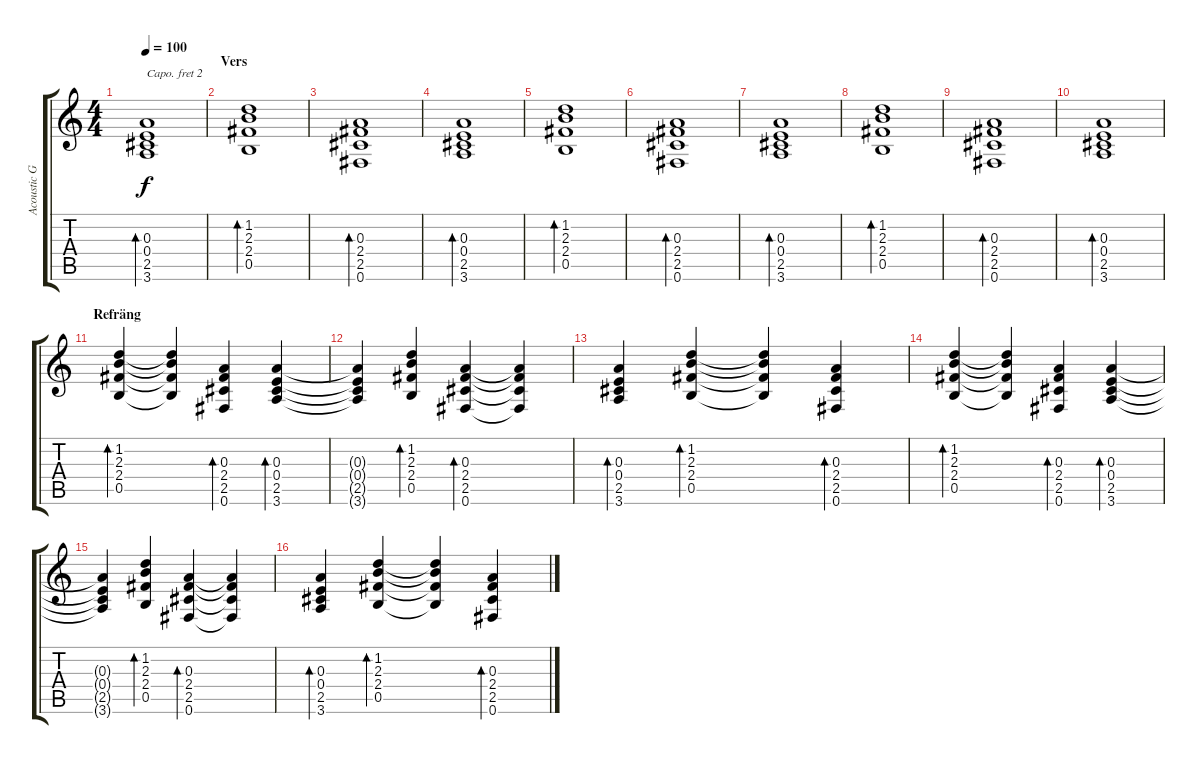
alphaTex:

\track ("Acoustic Guitar 2" "Acoustic G") {instrument acousticguitarnylon}
\staff {score tabs}
\capo 2
\tuning (E4 B3 G3 D3 A2 E2) {hide}
\ts (4 4)
\tempo 100
\clef g2
\ks c
(0.3 0.4 2.5 3.6).1{bd 60 dy f} |
\section ("" "Vers")
(1.2 2.3 2.4 0.5).1{bd 60} |
(0.3 2.4 2.5 0.6).1{bd 60} |
(0.3 0.4 2.5 3.6).1{bd 60} |
(1.2 2.3 2.4 0.5).1{bd 60} |
(0.3 2.4 2.5 0.6).1{bd 60} |
(0.3 0.4 2.5 3.6).1{bd 60} |
(1.2 2.3 2.4 0.5).1{bd 60} |
(0.3 2.4 2.5 0.6).1{bd 60} |
(0.3 0.4 2.5 3.6).1{bd 60} |
\section ("" "Refräng")
(1.2 2.3 2.4 0.5).4{bd 120} (1.2{t} 2.3{t} 2.4{t} 0.5{t}).4 (0.3 2.4 2.5 0.6).4{bd 120} (0.3 0.4 2.5 3.6).4{bd 120} |
(0.3{t} 0.4{t} 2.5{t} 3.6{t}).4 (1.2 2.3 2.4 0.5).4{bd 120} (0.3 2.4 2.5 0.6).4{bd 120} (0.3{t} 2.4{t} 2.5{t} 0.6{t}).4 |
(0.3 0.4 2.5 3.6).4{bd 120} (1.2 2.3 2.4 0.5).4{bd 120} (1.2{t} 2.3{t} 2.4{t} 0.5{t}).4 (0.3 2.4 2.5 0.6).4{bd 120} |
(1.2 2.3 2.4 0.5).4{bd 120} (1.2{t} 2.3{t} 2.4{t} 0.5{t}).4 (0.3 2.4 2.5 0.6).4{bd 120} (0.3 0.4 2.5 3.6).4{bd 120} |
(0.3{t} 0.4{t} 2.5{t} 3.6{t}).4 (1.2 2.3 2.4 0.5).4{bd 120} (0.3 2.4 2.5 0.6).4{bd 120} (0.3{t} 2.4{t} 2.5{t} 0.6{t}).4 |
(0.3 0.4 2.5 3.6).4{bd 120} (1.2 2.3 2.4 0.5).4{bd 120} (1.2{t} 2.3{t} 2.4{t} 0.5{t}).4 (0.3 2.4 2.5 0.6).4{bd 120}
